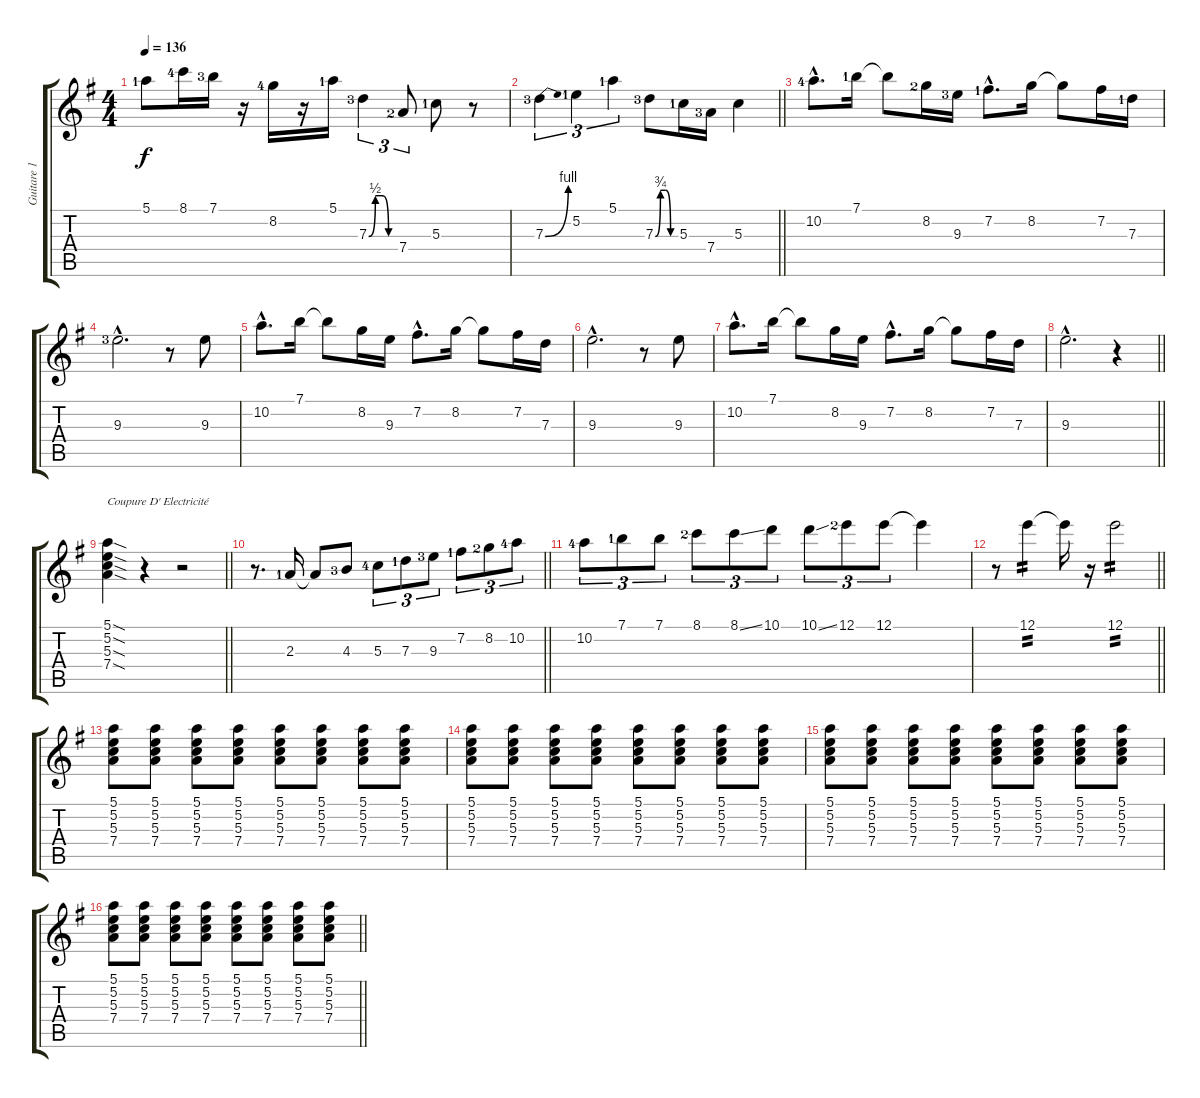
\track ("Guitare 1" "Guitare 1") {instrument distortionguitar}
\staff {score tabs}
\tuning (E4 B3 G3 D3 A2 E2) {hide}
\ts (4 4)
\tempo 136
\clef g2
\ks g
5.1{lf 2}.8{dy f} 8.1{lf 5}.16 7.1{lf 4}.16 r.16 8.2{lf 5}.16 r.16 5.1{lf 2}.16 7.3{be (custom 0 0 15 2 30 2 45 0 60 0) lf 4}.4{tu (3 2)} 7.4{lf 3}.8{tu (3 2)} 5.3{lf 2}.8 r.8 |
\barLineRight lightlight
7.3{be (bend 0 0 60 4) lf 4}.4{tu (3 2)} 5.2{lf 2}.4{tu (3 2)} 5.1{lf 2}.4{tu (3 2)} 7.3{be (custom 0 0 15 3 30 3 45 0 60 0) lf 4}.8 5.3{lf 2}.16 7.4{lf 4}.16 5.3.4 |
10.2{hac lf 5}.8{d} 7.1{lf 2}.16 7.1{t}.8 8.2{lf 3}.16 9.3{lf 4}.16 7.2{hac lf 2}.8{d} 8.2.16 8.2{t}.8 7.2.16 7.3{lf 2}.16 |
9.3{hac lf 4}.2{d} r.8 9.3.8 |
10.2{hac}.8{d} 7.1.16 7.1{t}.8 8.2.16 9.3.16 7.2{hac}.8{d} 8.2.16 8.2{t}.8 7.2.16 7.3.16 |
9.3{hac}.2{d} r.8 9.3.8 |
10.2{hac}.8{d} 7.1.16 7.1{t}.8 8.2.16 9.3.16 7.2{hac}.8{d} 8.2.16 8.2{t}.8 7.2.16 7.3.16 |
\barLineRight lightlight
9.3{hac}.2{d} r.4 |
\barLineRight lightlight
(5.1{sod} 5.2{sod} 5.3{sod} 7.4{sod}).4{txt "Coupure D' Electricité"} r.4 r.2 |
\barLineRight lightlight
r.8{d volume 8 instrument acousticguitarnylon} 2.3{lf 2}.16 2.3{t}.8 4.3{lf 4}.8{volume 9} 5.3{lf 5}.8{tu (3 2) volume 10} 7.3{lf 2}.8{tu (3 2)} 9.3{lf 4}.8{tu (3 2)} 7.2{lf 2}.8{tu (3 2) volume 11} 8.2{lf 3}.8{tu (3 2)} 10.2{lf 5}.8{tu (3 2)} |
10.2{lf 5}.8{tu (3 2) volume 12} 7.1{lf 2}.8{tu (3 2)} 7.1.8{tu (3 2)} 8.1{lf 3}.8{tu (3 2) volume 13} 8.1{ss}.8{tu (3 2)} 10.1.8{tu (3 2)} 10.1{ss}.8{tu (3 2) volume 14} 12.1{lf 3}.8{tu (3 2)} 12.1.8{tu (3 2) volume 15} 12.1{t}.4 |
\barLineRight lightlight
r.8{volume 16} 12.1.4{tp 2} 12.1{t}.16 r.16 12.1.2{tp 2} |
(5.1 5.2 5.3 7.4).8{volume 6 instrument distortionguitar} (5.1 5.2 5.3 7.4).8 (5.1 5.2 5.3 7.4).8 (5.1 5.2 5.3 7.4).8 (5.1 5.2 5.3 7.4).8{volume 7} (5.1 5.2 5.3 7.4).8 (5.1 5.2 5.3 7.4).8 (5.1 5.2 5.3 7.4).8 |
(5.1 5.2 5.3 7.4).8{volume 8} (5.1 5.2 5.3 7.4).8 (5.1 5.2 5.3 7.4).8 (5.1 5.2 5.3 7.4).8 (5.1 5.2 5.3 7.4).8{volume 9} (5.1 5.2 5.3 7.4).8 (5.1 5.2 5.3 7.4).8 (5.1 5.2 5.3 7.4).8 |
(5.1 5.2 5.3 7.4).8{volume 10} (5.1 5.2 5.3 7.4).8 (5.1 5.2 5.3 7.4).8 (5.1 5.2 5.3 7.4).8 (5.1 5.2 5.3 7.4).8{volume 11} (5.1 5.2 5.3 7.4).8 (5.1 5.2 5.3 7.4).8 (5.1 5.2 5.3 7.4).8 |
\barLineRight lightlight
(5.1 5.2 5.3 7.4).8{volume 12} (5.1 5.2 5.3 7.4).8 (5.1 5.2 5.3 7.4).8 (5.1 5.2 5.3 7.4).8 (5.1 5.2 5.3 7.4).8{volume 13} (5.1 5.2 5.3 7.4).8 (5.1 5.2 5.3 7.4).8 (5.1 5.2 5.3 7.4).8
